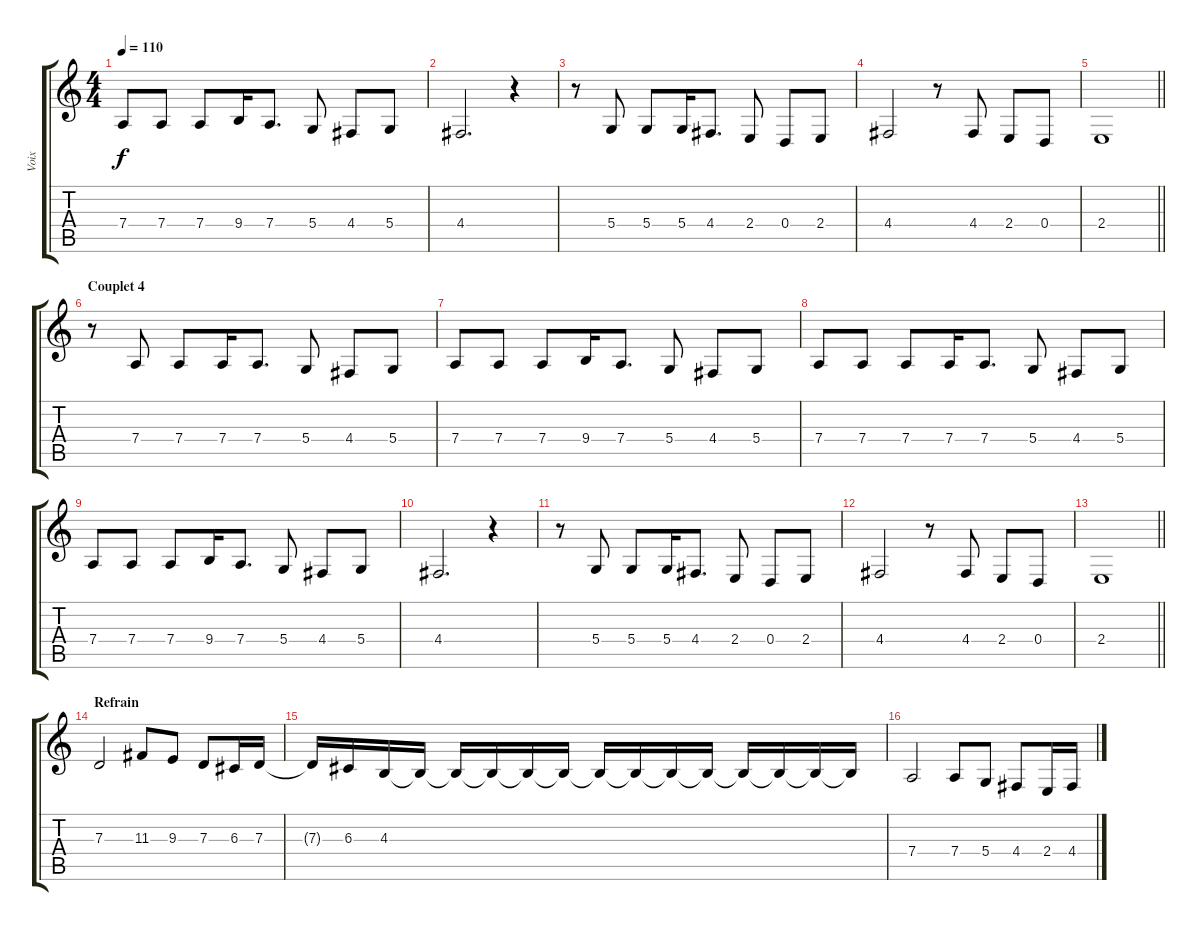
\track ("Voix" "Voix") {instrument flute}
\staff {score tabs}
\tuning (E4 B3 G3 D3 A2 E2) {hide}
\ts (4 4)
\tempo 110
\clef g2
\ks c
7.4.8{dy f} 7.4.8 7.4.8 9.4.16 7.4.8{d} 5.4.8 4.4.8 5.4.8 |
4.4.2{d} r.4 |
r.8 5.4.8 5.4.8 5.4.16 4.4.8{d} 2.4.8 0.4.8 2.4.8 |
4.4.2 r.8 4.4.8 2.4.8 0.4.8 |
\barLineRight lightlight
2.4.1 |
\section ("" "Couplet 4")
r.8 7.4.8 7.4.8 7.4.16 7.4.8{d} 5.4.8 4.4.8 5.4.8 |
7.4.8 7.4.8 7.4.8 9.4.16 7.4.8{d} 5.4.8 4.4.8 5.4.8 |
7.4.8 7.4.8 7.4.8 7.4.16 7.4.8{d} 5.4.8 4.4.8 5.4.8 |
7.4.8 7.4.8 7.4.8 9.4.16 7.4.8{d} 5.4.8 4.4.8 5.4.8 |
4.4.2{d} r.4 |
r.8 5.4.8 5.4.8 5.4.16 4.4.8{d} 2.4.8 0.4.8 2.4.8 |
4.4.2 r.8 4.4.8 2.4.8 0.4.8 |
\barLineRight lightlight
2.4.1 |
\section ("" "Refrain")
7.3.2 11.3.8 9.3.8 7.3.8 6.3.16 7.3.16 |
7.3{t}.16 6.3.16 4.3.16 4.3{t}.16 4.3{t}.16 4.3{t}.16 4.3{t}.16 4.3{t}.16 4.3{t}.16 4.3{t}.16 4.3{t}.16 4.3{t}.16 4.3{t}.16 4.3{t}.16 4.3{t}.16 4.3{t}.16 |
7.4.2 7.4.8 5.4.8 4.4.8 2.4.16 4.4.16
